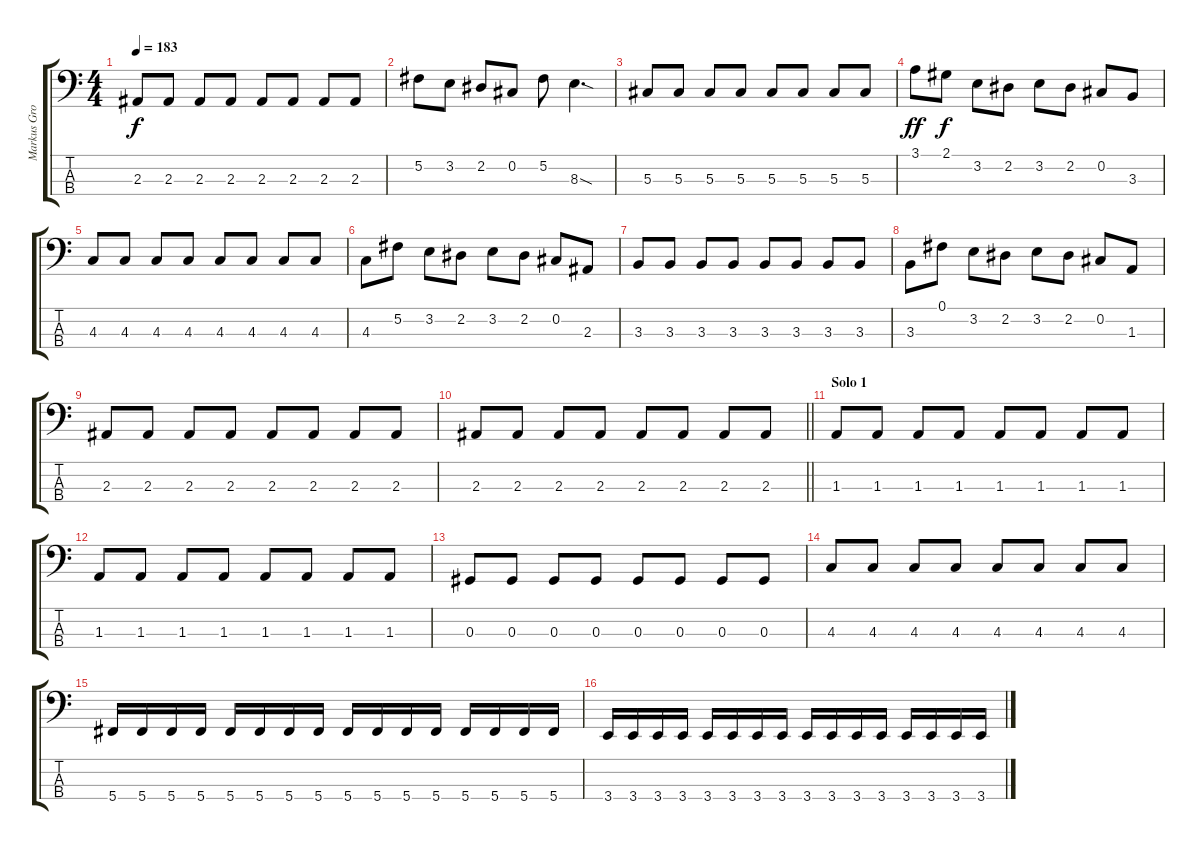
\track ("Markus Grosskopf" "Markus Gro") {instrument slapbass2}
\staff {score tabs}
\tuning (Gb2 Db2 Ab1 Db1) {hide}
\ts (4 4)
\tempo 183
\clef f4
\ks c
2.3.8{dy f} 2.3.8 2.3.8 2.3.8 2.3.8 2.3.8 2.3.8 2.3.8 |
5.2.8 3.2.8 2.2.8 0.2.8 5.2.8 8.3{sod}.4{d} |
5.3.8 5.3.8 5.3.8 5.3.8 5.3.8 5.3.8 5.3.8 5.3.8 |
3.1.8{dy ff} 2.1.8{dy f} 3.2.8 2.2.8 3.2.8 2.2.8 0.2.8 3.3.8 |
4.3.8 4.3.8 4.3.8 4.3.8 4.3.8 4.3.8 4.3.8 4.3.8 |
4.3.8 5.2.8 3.2.8 2.2.8 3.2.8 2.2.8 0.2.8 2.3.8 |
3.3.8 3.3.8 3.3.8 3.3.8 3.3.8 3.3.8 3.3.8 3.3.8 |
3.3.8 0.1.8 3.2.8 2.2.8 3.2.8 2.2.8 0.2.8 1.3.8 |
2.3.8 2.3.8 2.3.8 2.3.8 2.3.8 2.3.8 2.3.8 2.3.8 |
\barLineRight lightlight
2.3.8 2.3.8 2.3.8 2.3.8 2.3.8 2.3.8 2.3.8 2.3.8 |
\section ("" "Solo 1")
1.3.8 1.3.8 1.3.8 1.3.8 1.3.8 1.3.8 1.3.8 1.3.8 |
1.3.8 1.3.8 1.3.8 1.3.8 1.3.8 1.3.8 1.3.8 1.3.8 |
0.3.8 0.3.8 0.3.8 0.3.8 0.3.8 0.3.8 0.3.8 0.3.8 |
4.3.8 4.3.8 4.3.8 4.3.8 4.3.8 4.3.8 4.3.8 4.3.8 |
5.4.16 5.4.16 5.4.16 5.4.16 5.4.16 5.4.16 5.4.16 5.4.16 5.4.16 5.4.16 5.4.16 5.4.16 5.4.16 5.4.16 5.4.16 5.4.16 |
3.4.16 3.4.16 3.4.16 3.4.16 3.4.16 3.4.16 3.4.16 3.4.16 3.4.16 3.4.16 3.4.16 3.4.16 3.4.16 3.4.16 3.4.16 3.4.16
